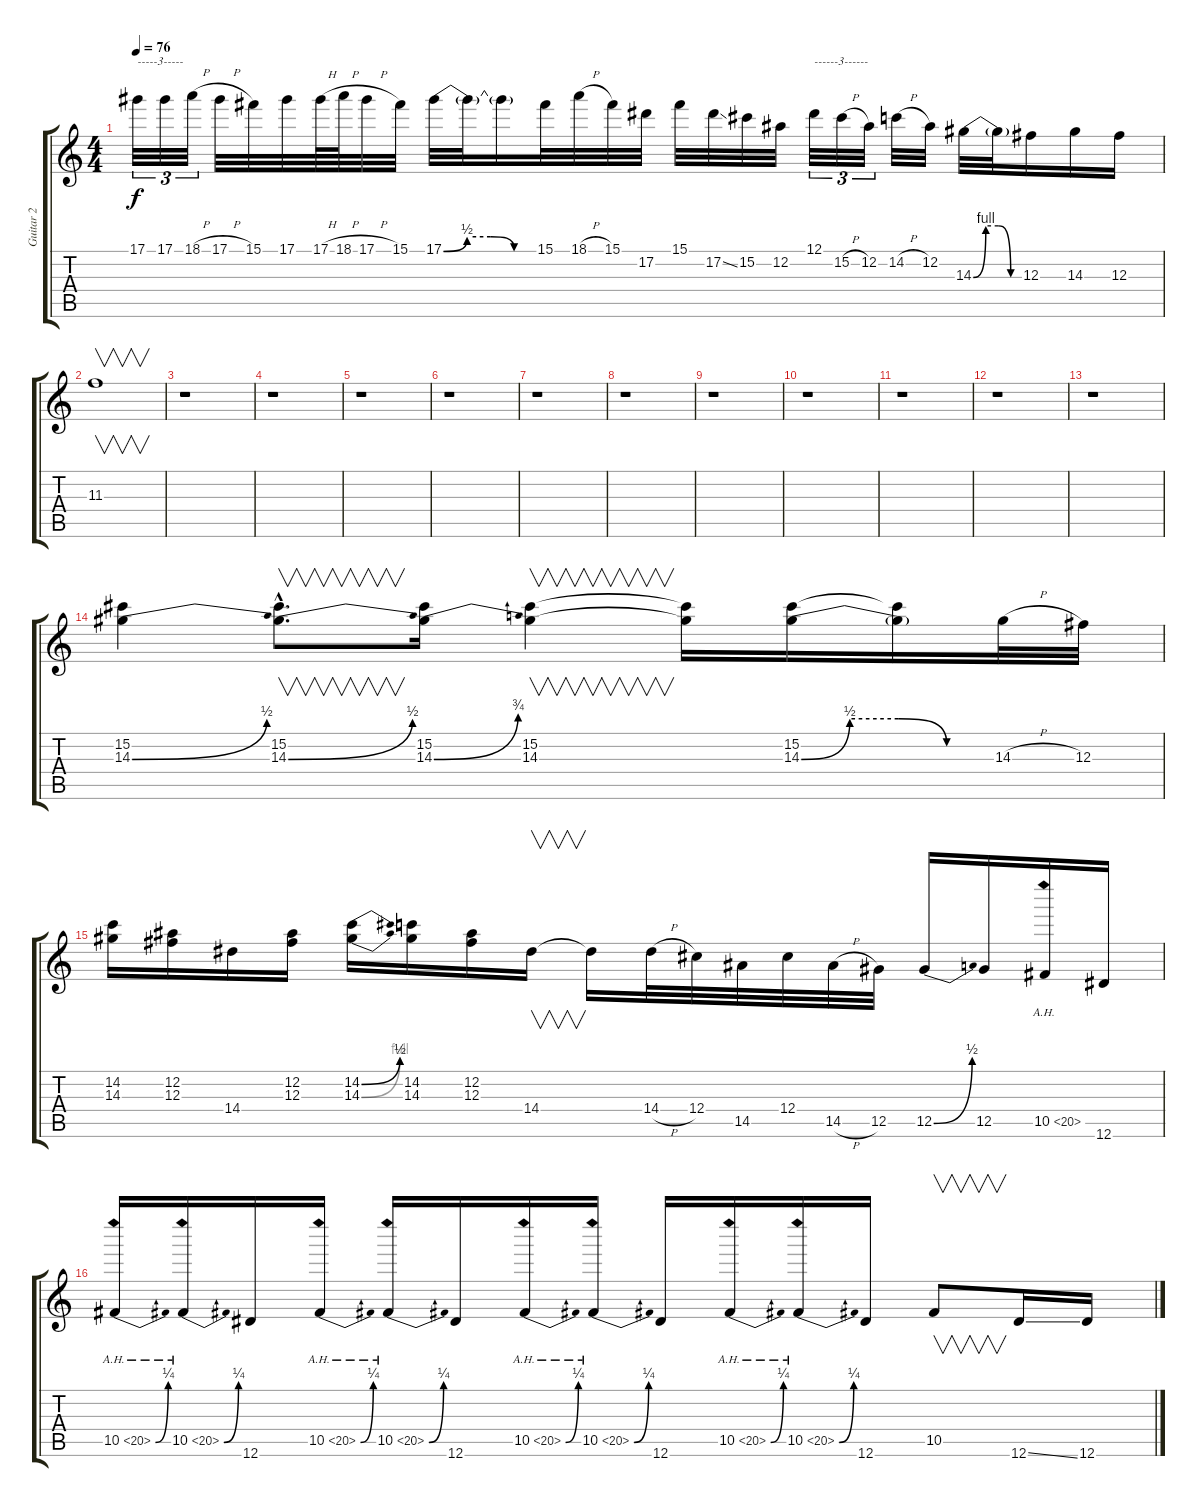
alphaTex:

\track ("Guitar 2 " "Guitar 2 ") {instrument electricguitarmuted}
\staff {score tabs}
\tuning (Eb4 Bb3 Gb3 Db3 Ab2 Eb2) {hide}
\ts (4 4)
\tempo 76
\clef g2
\ks c
17.1.32{tu (3 2) txt "-----3-----" dy f} 17.1.32{tu (3 2)} 18.1{h}.32{tu (3 2)} 17.1{h}.32 15.1.32 17.1.32 17.1{h}.64 18.1{h}.64 17.1{h}.32 15.1.32 17.1{be (custom 0 0 15 2 30 2 45 0 60 0)}.32 17.1{t}.32 17.1{t}.16 15.1.32 18.1{h}.32 15.1.32 17.2.32 15.1.32 17.2{ss}.32 15.2.32 12.2.32 12.1.32{tu (3 2) txt "------3------"} 15.2{h}.32{tu (3 2)} 12.2.32{tu (3 2)} 14.2{h}.32 12.2.32 14.3{be (custom 0 0 15 4 30 4 45 0 60 0)}.32 14.3{t}.32 12.3.16 14.3.16 12.3.16 |
11.3.1{v} |
r.1 |
r.1 |
r.1 |
r.1 |
r.1 |
r.1 |
r.1 |
r.1 |
r.1 |
r.1 |
r.1 |
(15.2 14.3{be (bend 0 0 60 2)}).4 (15.2{hac} 14.3{be (bend 0 0 60 2) hac}).8{v d} (15.2 14.3{be (bend 0 0 60 3)}).16 (15.2 14.3).4{v} (15.2{t} 14.3{t}).16 (15.2 14.3{be (custom 0 0 15 2 30 2 45 0 60 0)}).16 (15.2{t} 14.3{t}).16 14.3{h}.32 12.3.32 |
(14.2 14.3).16 (12.2 12.3).16 14.4.16 (12.2 12.3).16 (14.2{be (bend 0 0 60 2)} 14.3{be (bend 0 0 60 4)}).16 (14.2 14.3).16 (12.2 12.3).16 14.4.16{v} 14.4{t}.16 14.4{h}.32 12.4.32 14.5.32 12.4.32 14.5{h}.32 12.5.32 12.5{be (bend 0 0 60 2)}.16 12.5.16 10.5{ah 10}.16 12.6.16 |
10.5{be (bend 0 0 60 1) ah 10}.16 10.5{be (bend 0 0 60 1) ah 10}.16 12.6.16 10.5{be (bend 0 0 60 1) ah 10}.16 10.5{be (bend 0 0 60 1) ah 10}.16 12.6.16 10.5{be (bend 0 0 60 1) ah 10}.16 10.5{be (bend 0 0 60 1) ah 10}.16 12.6.16 10.5{be (bend 0 0 60 1) ah 10}.16 10.5{be (bend 0 0 60 1) ah 10}.16 12.6.16 10.5.8{v} 12.6{ss}.16 12.6.16
